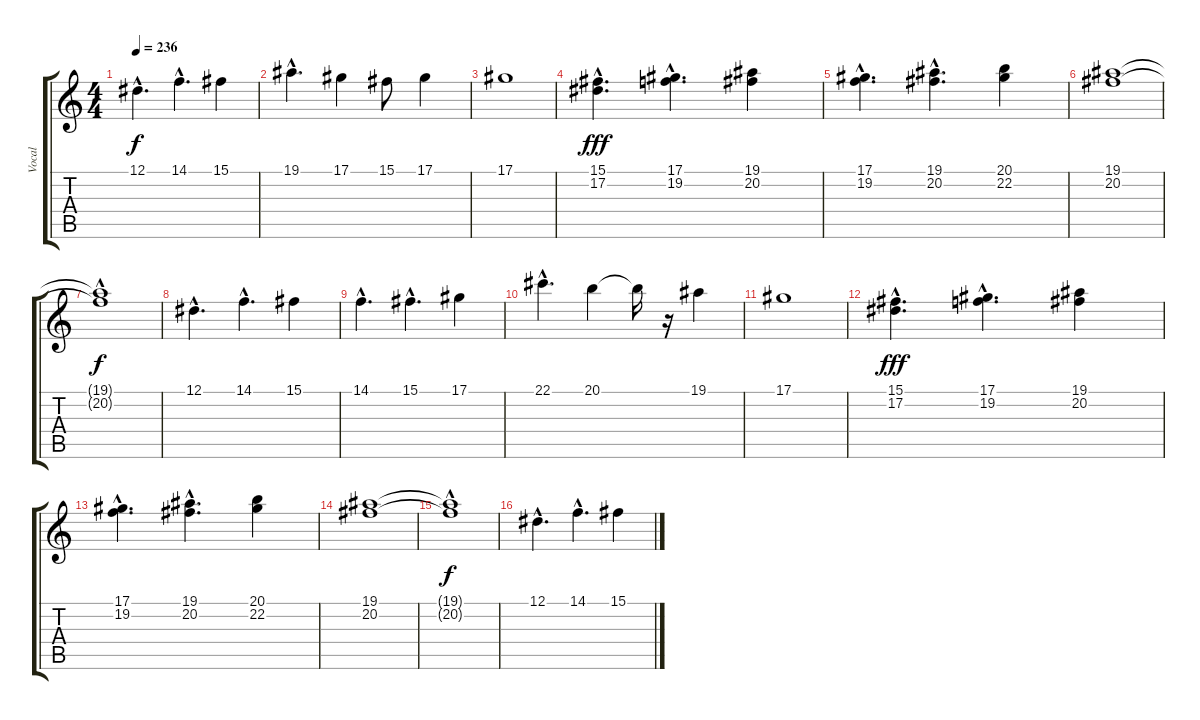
\track ("Vocal" "Vocal") {instrument synthvoice}
\staff {score tabs}
\tuning (Eb4 Bb3 Gb3 Db3 Ab2 Eb2) {hide}
\ts (4 4)
\tempo 236
\clef g2
\ks c
12.1{hac}.4{d dy f} 14.1{hac}.4{d} 15.1.4 |
19.1{hac}.4{d} 17.1.4 15.1.8 17.1.4 |
17.1.1 |
(15.1{hac} 17.2{hac}).4{d dy fff} (17.1{hac} 19.2{hac}).4{d} (19.1 20.2).4 |
(17.1{hac} 19.2{hac}).4{d} (19.1{hac} 20.2{hac}).4{d} (20.1 22.2).4 |
(19.1 20.2).1 |
(19.1{hac t} 20.2{t}).1{dy f} |
12.1{hac}.4{d} 14.1{hac}.4{d} 15.1.4 |
14.1{hac}.4{d} 15.1{hac}.4{d} 17.1.4 |
22.1{hac}.4{d} 20.1.4 20.1{t}.16 r.16 19.1.4 |
17.1.1 |
(15.1{hac} 17.2{hac}).4{d dy fff} (17.1{hac} 19.2{hac}).4{d} (19.1 20.2).4 |
(17.1{hac} 19.2{hac}).4{d} (19.1{hac} 20.2{hac}).4{d} (20.1 22.2).4 |
(19.1 20.2).1 |
(19.1{hac t} 20.2{t}).1{dy f} |
12.1{hac}.4{d} 14.1{hac}.4{d} 15.1.4
